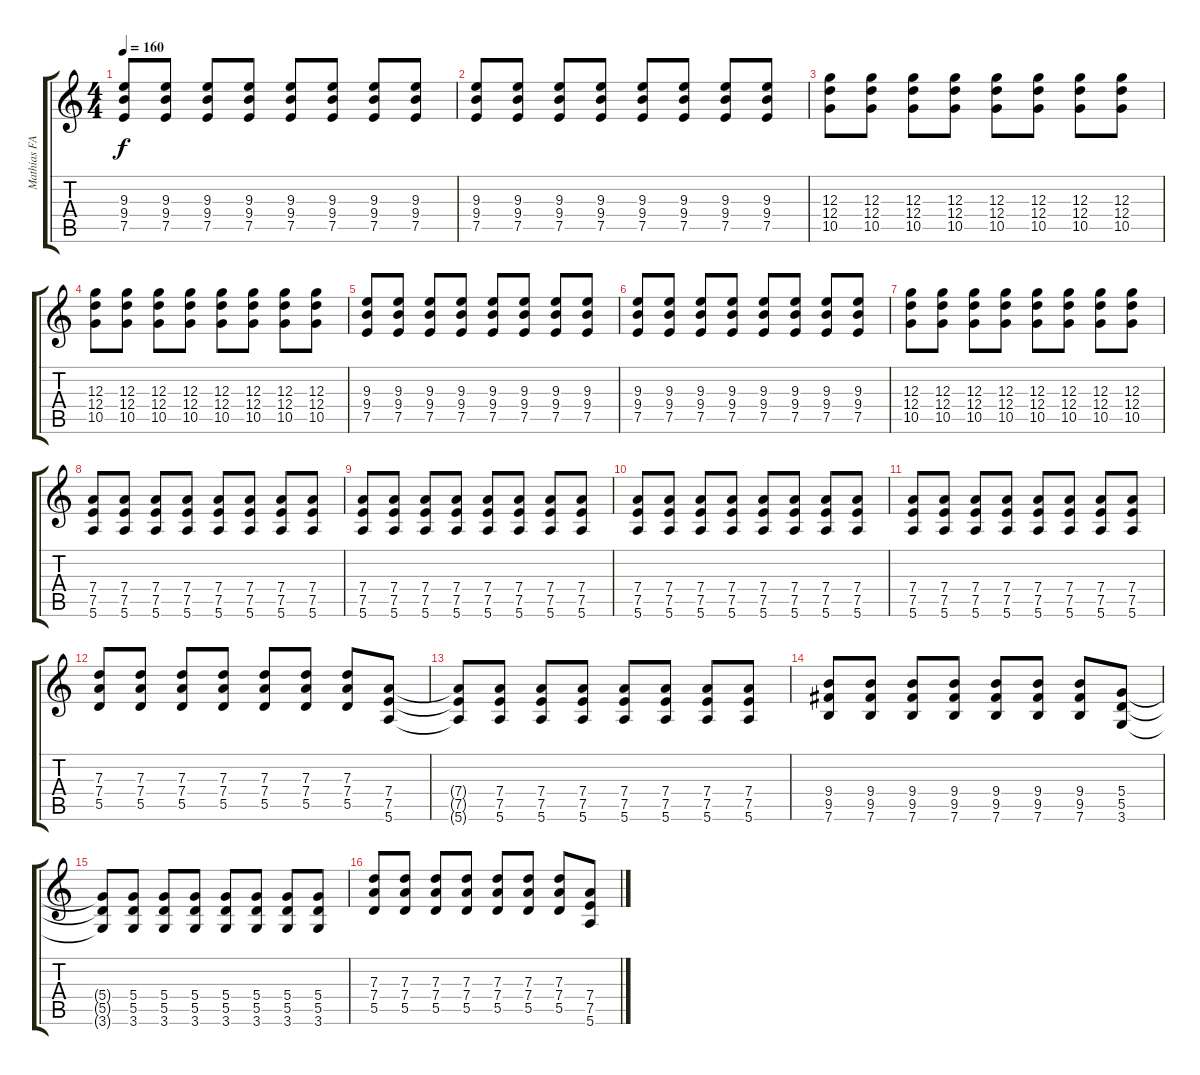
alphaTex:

\track ("Mathias FARM" "Mathias FA") {instrument distortionguitar}
\staff {score tabs}
\tuning (E4 B3 G3 D3 A2 E2) {hide}
\ts (4 4)
\tempo 160
\clef g2
\ks c
(9.3 9.4 7.5).8{dy f} (9.3 9.4 7.5).8 (9.3 9.4 7.5).8 (9.3 9.4 7.5).8 (9.3 9.4 7.5).8 (9.3 9.4 7.5).8 (9.3 9.4 7.5).8 (9.3 9.4 7.5).8 |
(9.3 9.4 7.5).8 (9.3 9.4 7.5).8 (9.3 9.4 7.5).8 (9.3 9.4 7.5).8 (9.3 9.4 7.5).8 (9.3 9.4 7.5).8 (9.3 9.4 7.5).8 (9.3 9.4 7.5).8 |
(12.3 12.4 10.5).8 (12.3 12.4 10.5).8 (12.3 12.4 10.5).8 (12.3 12.4 10.5).8 (12.3 12.4 10.5).8 (12.3 12.4 10.5).8 (12.3 12.4 10.5).8 (12.3 12.4 10.5).8 |
(12.3 12.4 10.5).8 (12.3 12.4 10.5).8 (12.3 12.4 10.5).8 (12.3 12.4 10.5).8 (12.3 12.4 10.5).8 (12.3 12.4 10.5).8 (12.3 12.4 10.5).8 (12.3 12.4 10.5).8 |
(9.3 9.4 7.5).8 (9.3 9.4 7.5).8 (9.3 9.4 7.5).8 (9.3 9.4 7.5).8 (9.3 9.4 7.5).8 (9.3 9.4 7.5).8 (9.3 9.4 7.5).8 (9.3 9.4 7.5).8 |
(9.3 9.4 7.5).8 (9.3 9.4 7.5).8 (9.3 9.4 7.5).8 (9.3 9.4 7.5).8 (9.3 9.4 7.5).8 (9.3 9.4 7.5).8 (9.3 9.4 7.5).8 (9.3 9.4 7.5).8 |
(12.3 12.4 10.5).8 (12.3 12.4 10.5).8 (12.3 12.4 10.5).8 (12.3 12.4 10.5).8 (12.3 12.4 10.5).8 (12.3 12.4 10.5).8 (12.3 12.4 10.5).8 (12.3 12.4 10.5).8 |
(7.4 7.5 5.6).8 (7.4 7.5 5.6).8 (7.4 7.5 5.6).8 (7.4 7.5 5.6).8 (7.4 7.5 5.6).8 (7.4 7.5 5.6).8 (7.4 7.5 5.6).8 (7.4 7.5 5.6).8 |
(7.4 7.5 5.6).8 (7.4 7.5 5.6).8 (7.4 7.5 5.6).8 (7.4 7.5 5.6).8 (7.4 7.5 5.6).8 (7.4 7.5 5.6).8 (7.4 7.5 5.6).8 (7.4 7.5 5.6).8 |
(7.4 7.5 5.6).8 (7.4 7.5 5.6).8 (7.4 7.5 5.6).8 (7.4 7.5 5.6).8 (7.4 7.5 5.6).8 (7.4 7.5 5.6).8 (7.4 7.5 5.6).8 (7.4 7.5 5.6).8 |
(7.4 7.5 5.6).8 (7.4 7.5 5.6).8 (7.4 7.5 5.6).8 (7.4 7.5 5.6).8 (7.4 7.5 5.6).8 (7.4 7.5 5.6).8 (7.4 7.5 5.6).8 (7.4 7.5 5.6).8 |
(7.3 7.4 5.5).8 (7.3 7.4 5.5).8 (7.3 7.4 5.5).8 (7.3 7.4 5.5).8 (7.3 7.4 5.5).8 (7.3 7.4 5.5).8 (7.3 7.4 5.5).8 (7.4 7.5 5.6).8 |
(7.4{t} 7.5{t} 5.6{t}).8 (7.4 7.5 5.6).8 (7.4 7.5 5.6).8 (7.4 7.5 5.6).8 (7.4 7.5 5.6).8 (7.4 7.5 5.6).8 (7.4 7.5 5.6).8 (7.4 7.5 5.6).8 |
(9.4 9.5 7.6).8 (9.4 9.5 7.6).8 (9.4 9.5 7.6).8 (9.4 9.5 7.6).8 (9.4 9.5 7.6).8 (9.4 9.5 7.6).8 (9.4 9.5 7.6).8 (5.4 5.5 3.6).8 |
(5.4{t} 5.5{t} 3.6{t}).8 (5.4 5.5 3.6).8 (5.4 5.5 3.6).8 (5.4 5.5 3.6).8 (5.4 5.5 3.6).8 (5.4 5.5 3.6).8 (5.4 5.5 3.6).8 (5.4 5.5 3.6).8 |
(7.3 7.4 5.5).8 (7.3 7.4 5.5).8 (7.3 7.4 5.5).8 (7.3 7.4 5.5).8 (7.3 7.4 5.5).8 (7.3 7.4 5.5).8 (7.3 7.4 5.5).8 (7.4 7.5 5.6).8
